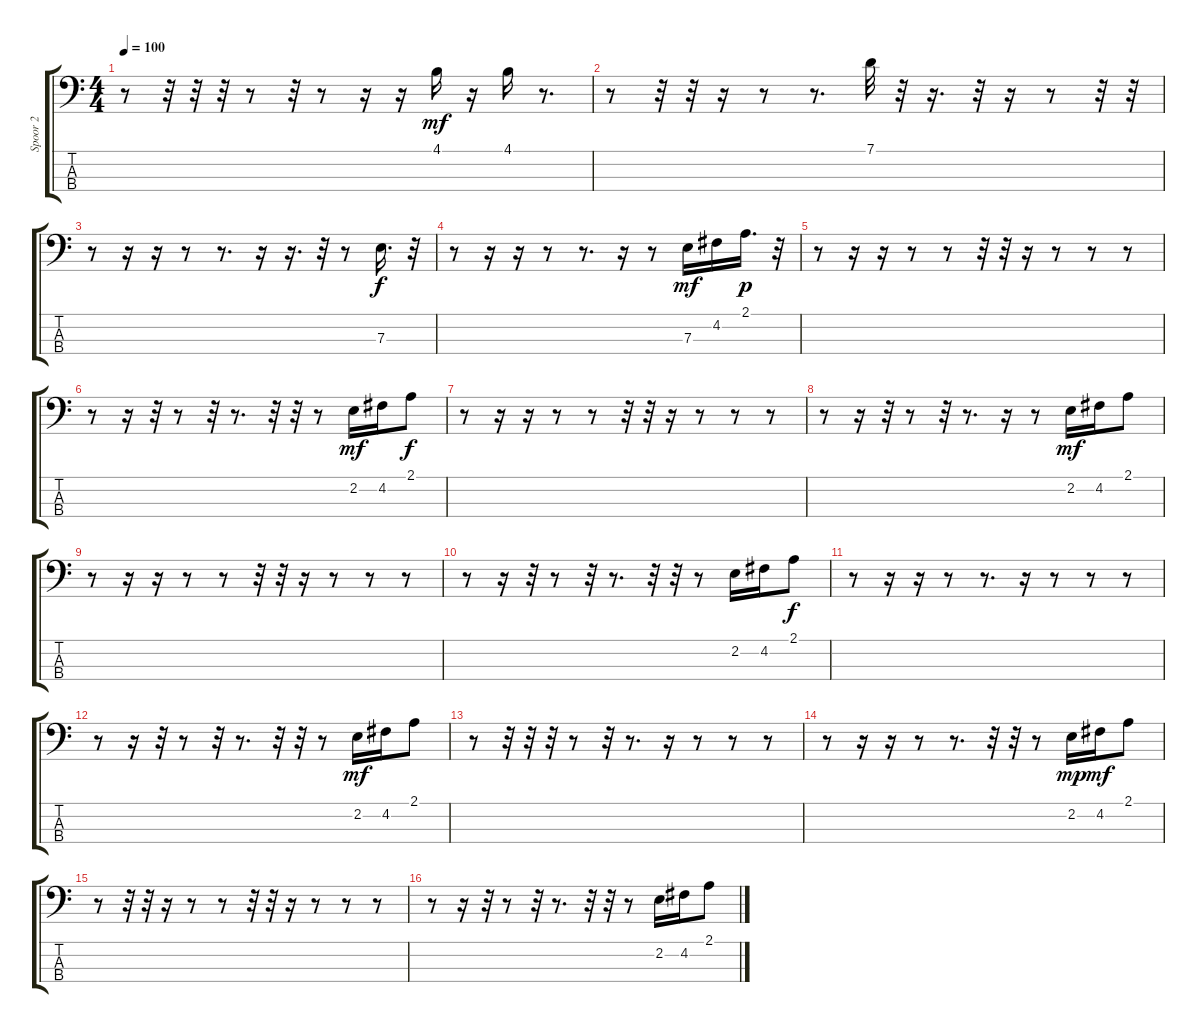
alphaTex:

\track ("Spoor 2" "Spoor 2") {solo instrument electricbassfinger}
\staff {score tabs}
\tuning (G2 D2 A1 E1) {hide}
\ts (4 4)
\tempo 100
\clef f4
\ks c
r.8{dy mf} r.32 r.32 r.32 r.8 r.32 r.8 r.16 r.16 4.1.16 r.16 4.1.16 r.8{d} |
r.8 r.32 r.32 r.16 r.8 r.8{d} 7.1.32 r.32 r.16{d} r.32 r.16 r.8 r.32 r.32 |
r.8 r.16 r.16 r.8 r.8{d} r.16 r.16{d} r.32 r.8 7.3.16{d dy f} r.32 |
r.8 r.16 r.16 r.8 r.8{d} r.16 r.8 7.3.16{dy mf} 4.2.16 2.1.16{d dy p} r.32 |
r.8 r.16 r.16 r.8 r.8 r.32 r.32 r.16 r.8 r.8 r.8 |
r.8 r.16 r.32 r.8 r.32 r.8{d} r.32 r.32 r.8 2.2.16{dy mf} 4.2.16 2.1.8{dy f} |
r.8 r.16 r.16 r.8 r.8 r.32 r.32 r.16 r.8 r.8 r.8 |
r.8 r.16 r.32 r.8 r.32 r.8{d} r.16 r.8 2.2.16{dy mf} 4.2.16 2.1.8 |
r.8 r.16 r.16 r.8 r.8 r.32 r.32 r.16 r.8 r.8 r.8 |
r.8 r.16 r.32 r.8 r.32 r.8{d} r.32 r.32 r.8 2.2.16 4.2.16 2.1.8{dy f} |
r.8 r.16 r.16 r.8 r.8{d} r.16 r.8 r.8 r.8 |
r.8 r.16 r.32 r.8 r.32 r.8{d} r.32 r.32 r.8 2.2.16{dy mf} 4.2.16 2.1.8 |
r.8 r.32 r.32 r.32 r.8 r.32 r.8{d} r.16 r.8 r.8 r.8 |
r.8 r.16 r.16 r.8 r.8{d} r.32 r.32 r.8 2.2.16{dy mp} 4.2.16{dy mf} 2.1.8 |
r.8 r.32 r.32 r.16 r.8 r.8 r.32 r.32 r.16 r.8 r.8 r.8 |
r.8 r.16 r.32 r.8 r.32 r.8{d} r.32 r.32 r.8 2.2.16 4.2.16 2.1.8
